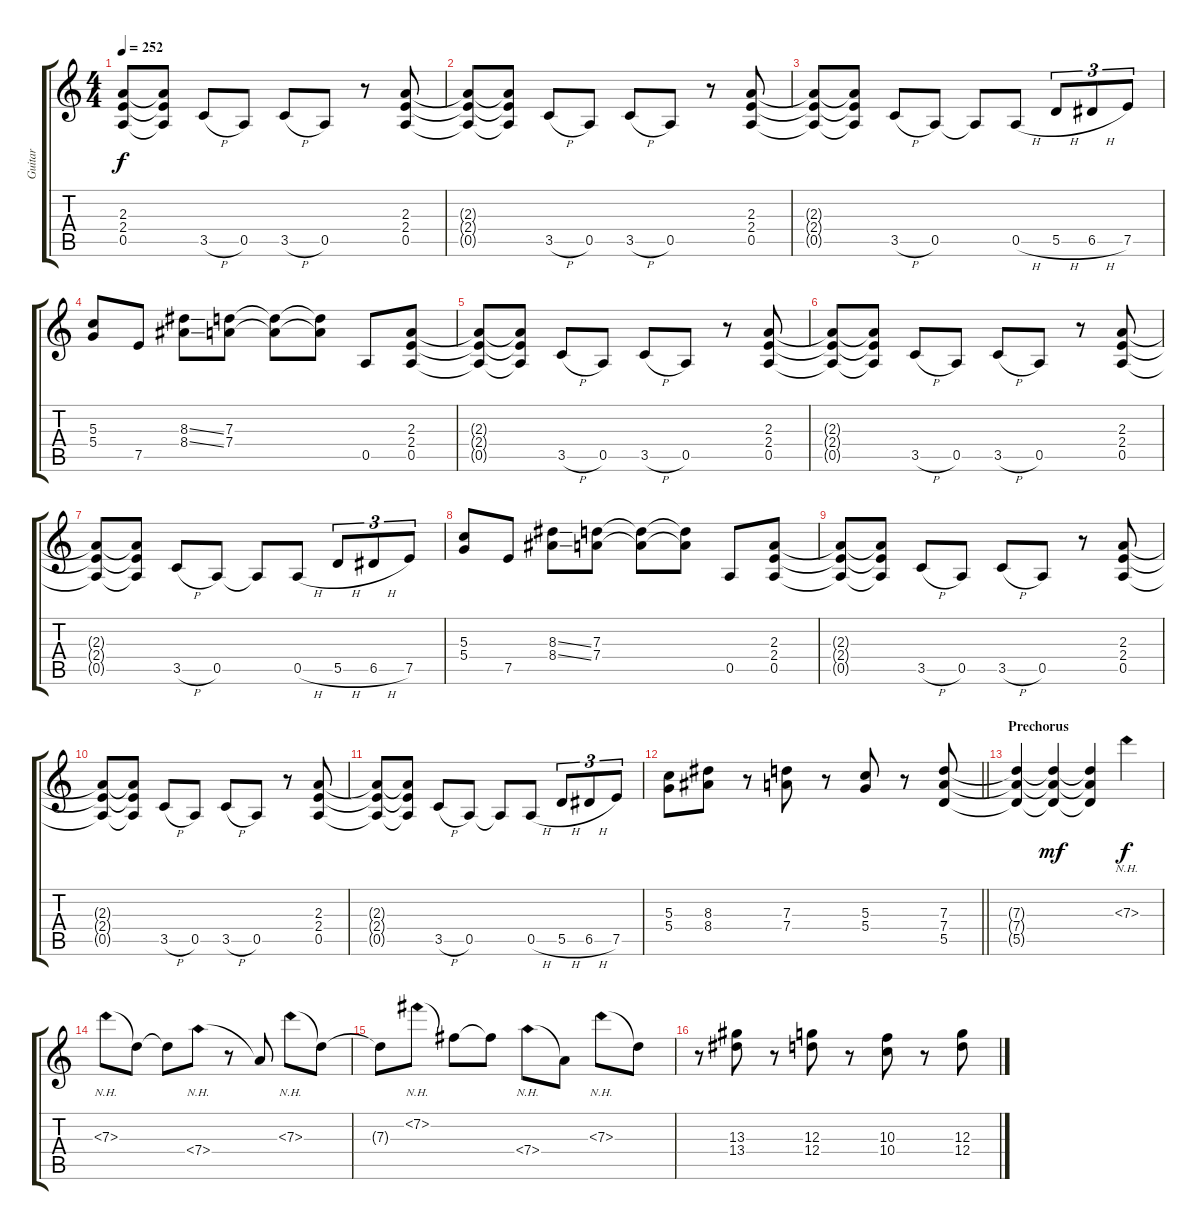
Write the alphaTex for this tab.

\track ("Guitar" "Guitar") {instrument distortionguitar}
\staff {score tabs}
\tuning (E4 B3 G3 D3 A2 E2) {hide}
\ts (4 4)
\tempo 252
\clef g2
\ks c
(2.3{t} 2.4{t} 0.5{t}).8{dy f} (2.3{t} 2.4{t} 0.5{t}).8 3.5{h}.8 0.5.8 3.5{h}.8 0.5.8 r.8 (2.3 2.4 0.5).8 |
(2.3{t} 2.4{t} 0.5{t}).8 (2.3{t} 2.4{t} 0.5{t}).8 3.5{h}.8 0.5.8 3.5{h}.8 0.5.8 r.8 (2.3 2.4 0.5).8 |
(2.3{t} 2.4{t} 0.5{t}).8 (2.3{t} 2.4{t} 0.5{t}).8 3.5{h}.8 0.5.8 0.5{t}.8 0.5{h}.8 5.5{h}.8{tu (3 2)} 6.5{h}.8{tu (3 2)} 7.5.8{tu (3 2)} |
(5.3 5.4).8 7.5.8 (8.3{ss} 8.4{ss}).8 (7.3 7.4).8 (7.3{t} 7.4{t}).8 (7.3{t} 7.4{t}).8 0.5.8 (2.3 2.4 0.5).8 |
(2.3{t} 2.4{t} 0.5{t}).8 (2.3{t} 2.4{t} 0.5{t}).8 3.5{h}.8 0.5.8 3.5{h}.8 0.5.8 r.8 (2.3 2.4 0.5).8 |
(2.3{t} 2.4{t} 0.5{t}).8 (2.3{t} 2.4{t} 0.5{t}).8 3.5{h}.8 0.5.8 3.5{h}.8 0.5.8 r.8 (2.3 2.4 0.5).8 |
(2.3{t} 2.4{t} 0.5{t}).8 (2.3{t} 2.4{t} 0.5{t}).8 3.5{h}.8 0.5.8 0.5{t}.8 0.5{h}.8 5.5{h}.8{tu (3 2)} 6.5{h}.8{tu (3 2)} 7.5.8{tu (3 2)} |
(5.3 5.4).8 7.5.8 (8.3{ss} 8.4{ss}).8 (7.3 7.4).8 (7.3{t} 7.4{t}).8 (7.3{t} 7.4{t}).8 0.5.8 (2.3 2.4 0.5).8 |
(2.3{t} 2.4{t} 0.5{t}).8 (2.3{t} 2.4{t} 0.5{t}).8 3.5{h}.8 0.5.8 3.5{h}.8 0.5.8 r.8 (2.3 2.4 0.5).8 |
(2.3{t} 2.4{t} 0.5{t}).8 (2.3{t} 2.4{t} 0.5{t}).8 3.5{h}.8 0.5.8 3.5{h}.8 0.5.8 r.8 (2.3 2.4 0.5).8 |
(2.3{t} 2.4{t} 0.5{t}).8 (2.3{t} 2.4{t} 0.5{t}).8 3.5{h}.8 0.5.8 0.5{t}.8 0.5{h}.8 5.5{h}.8{tu (3 2)} 6.5{h}.8{tu (3 2)} 7.5.8{tu (3 2)} |
\barLineRight lightlight
(5.3 5.4).8 (8.3 8.4).8 r.8 (7.3 7.4).8 r.8 (5.3 5.4).8 r.8 (7.3 7.4 5.5).8 |
\section ("" "Prechorus")
(7.3{t} 7.4{t} 5.5{t}).4 (7.3{t} 7.4{t} 5.5{t}).4{dy mf} (7.3{t} 7.4{t} 5.5{t}).4 7.3{nh}.4{dy f} |
7.3{nh}.8 7.3{t}.8 7.3{t}.8 7.4{nh}.8 r.8 7.4{t}.8 7.3{nh}.8 7.3{t}.8 |
7.3{t}.8 7.2{nh}.8 7.2{t}.8 7.2{t}.8 7.4{nh}.8 7.4{t}.8 7.3{nh}.8 7.3{t}.8 |
r.8 (13.3 13.4).8 r.8 (12.3 12.4).8 r.8 (10.3 10.4).8 r.8 (12.3 12.4).8
